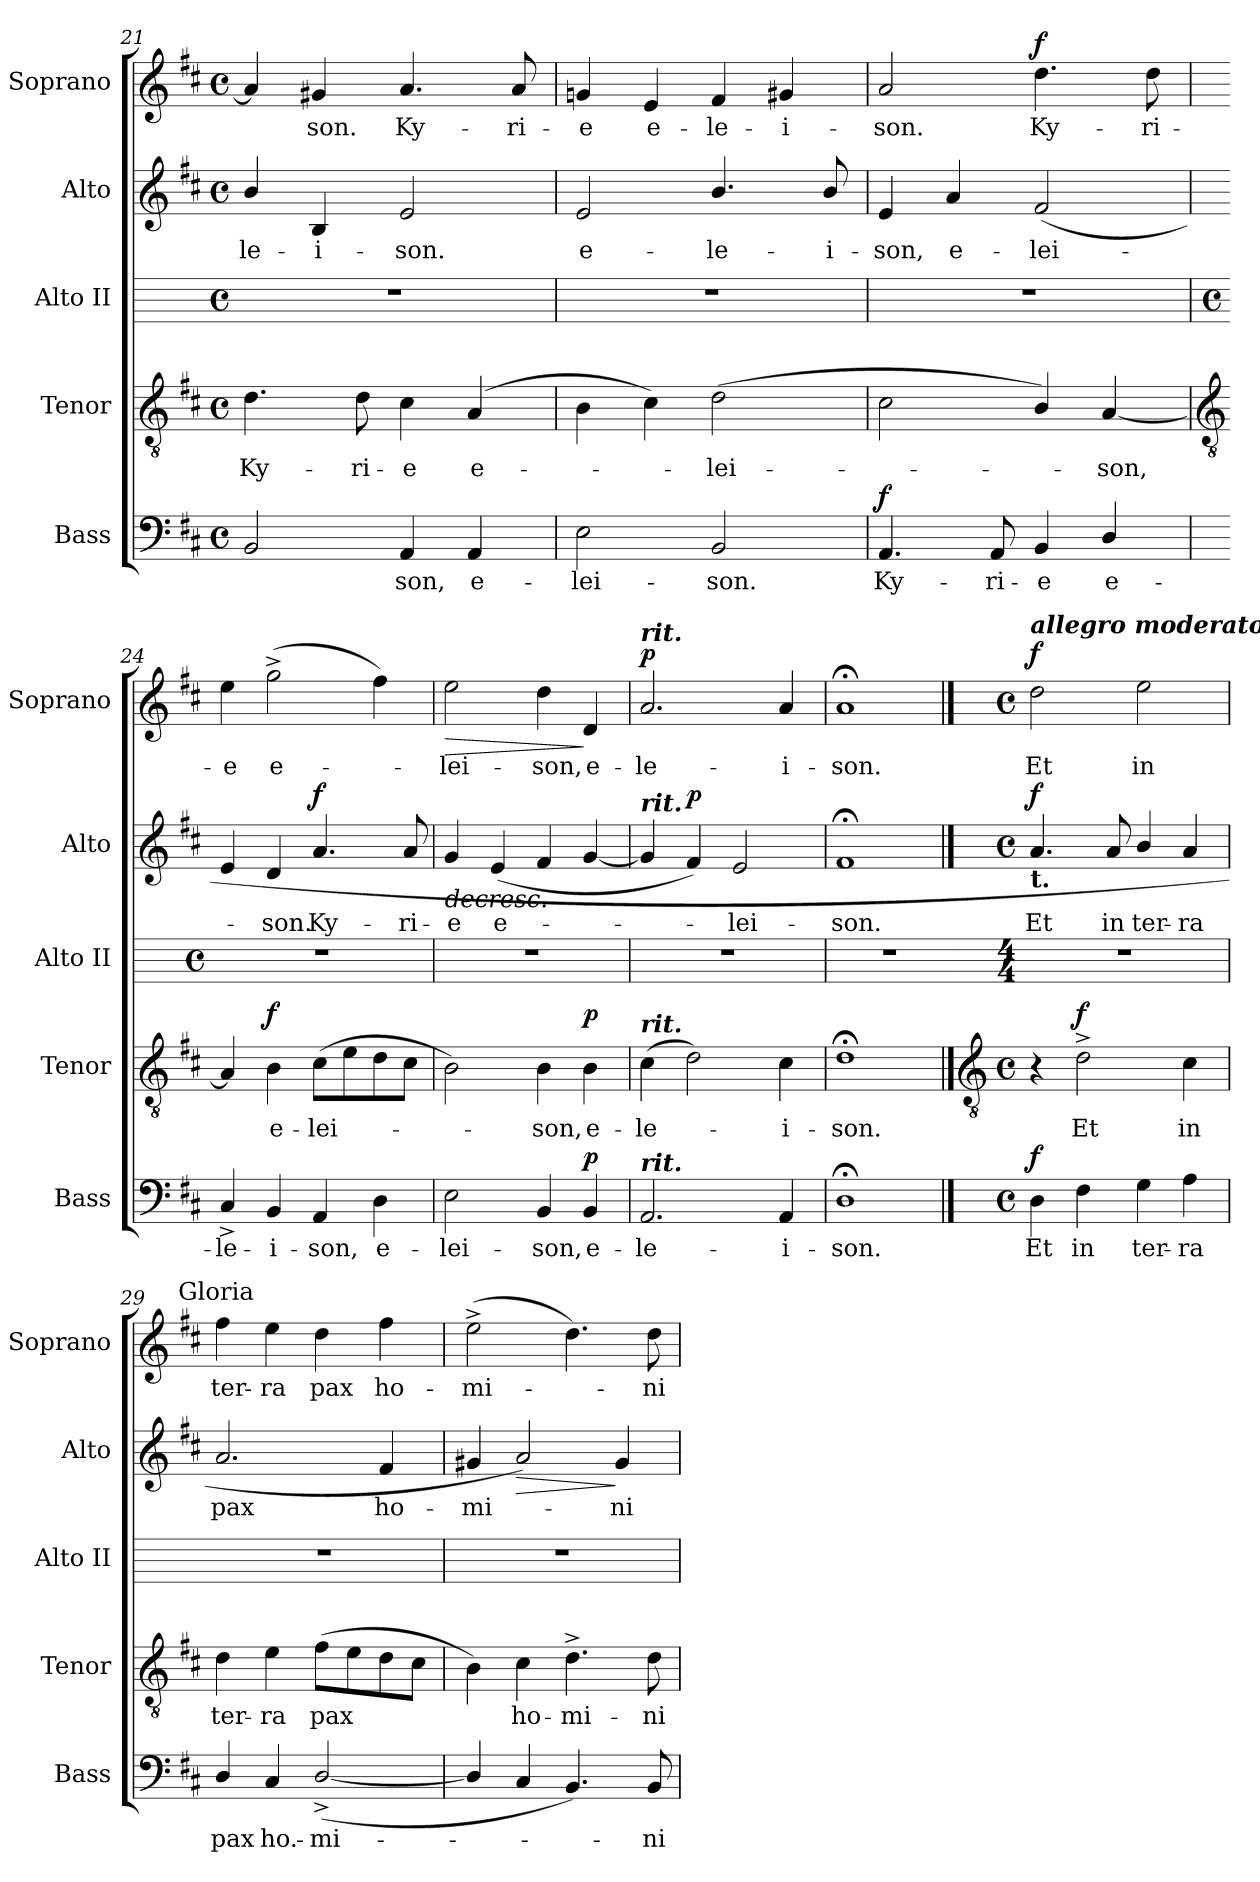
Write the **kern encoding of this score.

**kern	**text	**dynam	**kern	**text	**dynam	**kern	**kern	**text	**dynam	**kern	**text	**dynam
*part5	*part5	*part5	*part4	*part4	*part4	*part3	*part2	*part2	*part2	*part1	*part1	*part1
*staff5	*staff5	*staff5	*staff4	*staff4	*staff4	*staff3	*staff2	*staff2	*staff2	*staff1	*staff1	*staff1
*I"Bass	*	*	*I"Tenor	*	*	*I"Alto II	*I"Alto	*	*	*I"Soprano	*	*
*I'Bass	*	*	*I'Tenor	*	*	*I'Alto II	*I'Alto	*	*	*I'Soprano	*	*
*clefF4	*	*	*clefGv2	*	*	*	*clefG2	*	*	*clefG2	*	*
*k[f#c#]	*	*	*k[f#c#]	*	*	*	*k[f#c#]	*	*	*k[f#c#]	*	*
*D:	*	*	*D:	*	*	*	*D:	*	*	*D:	*	*
*M4/4	*	*	*M4/4	*	*	*M4/4	*M4/4	*	*	*M4/4	*	*
*met(c)	*	*	*met(c)	*	*	*met(c)	*met(c)	*	*	*met(c)	*	*
=21	=21	=21	=21	=21	=21	=21	=21	=21	=21	=21	=21	=21
!	!	!	!	!LO:LY:b	!	!	!	!LO:LY:b	!	!	!	!
2BB	.	.	4.d	Ky-	.	1r	4b/	-le-	.	4a]	.	.
!	!	!	!	!	!	!	!	!LO:LY:b	!	!	!LO:LY:b	!
.	.	.	.	.	.	.	4B	-i-	.	4g#X	son.	.
!	!	!	!	!LO:LY:b	!	!	!	!	!	!	!	!
.	.	.	8d	-ri-	.	.	.	.	.	.	.	.
!	!LO:LY:b	!	!	!LO:LY:b	!	!	!	!LO:LY:b	!	!	!LO:LY:b	!
4AA	son,	.	4c#	-e	.	.	2e	-son.	.	4.a	Ky-	.
!	!LO:LY:b	!	!	!LO:LY:b	!	!	!	!	!	!	!	!
4AA	e-	.	(>4A	e-	.	.	.	.	.	.	.	.
!	!	!	!	!	!	!	!	!	!	!	!LO:LY:b	!
.	.	.	.	.	.	.	.	.	.	8a	-ri-	.
=22	=22	=22	=22	=22	=22	=22	=22	=22	=22	=22	=22	=22
!	!LO:LY:b	!	!	!	!	!	!	!LO:LY:b	!	!	!LO:LY:b	!
2E	-lei-	.	4B	.	.	1r	2e	e-	.	4gn	-e	.
!	!	!	!	!	!	!	!	!	!	!	!LO:LY:b	!
.	.	.	4c#)	.	.	.	.	.	.	4e	e-	.
!	!LO:LY:b	!	!	!LO:LY:b	!	!	!	!LO:LY:b	!	!	!LO:LY:b	!
2BB	-son.	.	(>2d	lei-	.	.	4.b/	-le-	.	4f#	-le-	.
!	!	!	!	!	!	!	!	!	!	!	!LO:LY:b	!
.	.	.	.	.	.	.	.	.	.	4g#X	-i-	.
!	!	!	!	!	!	!	!	!LO:LY:b	!	!	!	!
.	.	.	.	.	.	.	8b/	-i-	.	.	.	.
=23	=23	=23	=23	=23	=23	=23	=23	=23	=23	=23	=23	=23
!	!LO:LY:b	!LO:DY:b	!	!	!	!	!	!LO:LY:b	!	!	!LO:LY:b	!
4.AA	Ky-	f	2c#	.	.	1r	4e	-son,	.	2a	-son.	.
!	!	!	!	!	!	!	!	!LO:LY:b	!	!	!	!
.	.	.	.	.	.	.	4a	e-	.	.	.	.
!	!LO:LY:b	!	!	!	!	!	!	!	!	!	!	!
8AA	-ri-	.	.	.	.	.	.	.	.	.	.	.
!	!LO:LY:b	!	!	!	!	!	!	!LO:LY:b	!	!	!LO:LY:b	!LO:DY:b
4BB	-e	.	4B/)	.	.	.	(<2f#	-lei-	.	4.dd	Ky-	f
!	!LO:LY:b	!	!	!LO:LY:b	!	!	!	!	!	!	!	!
4D/	e-	.	[4A	son,	.	.	.	.	.	.	.	.
!	!	!	!	!	!	!	!	!	!	!	!LO:LY:b	!
.	.	.	.	.	.	.	.	.	.	8dd	-ri-	.
!!LO:LB:g=z
=24	=24	=24	=24	=24	=24	=24	=24	=24	=24	=24	=24	=24
*	*	*	*clefGv2	*	*	*	*	*	*	*	*	*
*	*	*	*	*	*	*M4/4	*	*	*	*	*	*
*	*	*	*	*	*	*met(c)	*	*	*	*	*	*
!	!LO:LY:b	!	!	!	!	!	!	!	!	!	!LO:LY:b	!
4C#^	-le-	.	4A]	.	.	1r	4e	.	.	4ee	-e	.
!	!LO:LY:b	!	!	!LO:LY:b	!LO:DY:b	!	!	!LO:LY:b	!	!	!LO:LY:b	!
4BB	-i-	.	4B	e-	f	.	4d	son.	.	(>2gg^	e-	.
!	!LO:LY:b	!	!	!LO:LY:b	!	!	!	!LO:LY:b	!LO:DY:b	!	!	!
4AA	-son,	.	(>8c#L	-lei-	.	.	4.a	Ky-	f	.	.	.
.	.	.	8e	.	.	.	.	.	.	.	.	.
!	!LO:LY:b	!	!	!	!	!	!	!	!	!	!	!
4D	e-	.	8d	.	.	.	.	.	.	4ff#)	.	.
!	!	!	!	!	!	!	!	!LO:LY:b	!	!	!	!
.	.	.	8c#J	.	.	.	8a	-ri-	.	.	.	.
=25	=25	=25	=25	=25	=25	=25	=25	=25	=25	=25	=25	=25
!	!LO:LY:b	!	!	!	!	!	!	!LO:LY:b	!LO:HP:b	!	!LO:LY:b	!LO:HP:b
2E	-lei-	.	2B)	.	.	1r	4g	-e	>	2ee	lei-	>
!	!	!	!	!	!	!	!	!LO:LY:b	!	!	!	!
.	.	.	.	.	.	.	(<4e	e-	.	.	.	.
!	!LO:LY:b	!	!	!LO:LY:b	!	!	!	!	!	!	!LO:LY:b	!
4BB	-son,	.	4B	son,	.	.	4f#	.	.	4dd	-son,	.
!	!LO:LY:b	!LO:DY:b	!	!LO:LY:b	!LO:DY:b	!	!	!	!	!	!LO:LY:b	!
4BB	e-	p	4B	e-	p	.	[4g	.	.	4d	e-	]
=26	=26	=26	=26	=26	=26	=26	=26	=26	=26	=26	=26	=26
!	!	!	!	!	!	!	!	!	!	!LO:TX:a:Bi:t=rit.	!	!
!	!	!	!	!	!	!	!LO:TX:a:Bi:t=rit.	!	!	!	!	!
!	!	!	!LO:TX:a:Bi:t=rit.	!	!	!	!	!	!	!	!	!
!LO:TX:a:Bi:t=rit.	!	!	!	!	!	!	!	!	!	!	!	!
!	!LO:LY:b	!	!	!LO:LY:b	!	!	!	!	!	!	!LO:LY:b	!LO:DY:b
2.AA	-le-	.	(>4c#	-le-	.	1r	4g]	.	.	2.a	le-	p
!	!	!	!	!	!	!	!	!	!LO:DY:b	!	!	!
.	.	.	2d)	.	.	.	4f#)	.	p	.	.	.
!	!	!	!	!	!	!	!	!LO:LY:b	!	!	!	!
.	.	.	.	.	.	.	2e	lei-	.	.	.	.
!	!LO:LY:b	!	!	!LO:LY:b	!	!	!	!	!	!	!LO:LY:b	!
4AA	-i-	.	4c#	i-	.	.	.	.	.	4a	-i-	.
=27	=27	=27	=27	=27	=27	=27	=27	=27	=27	=27	=27	=27
!	!LO:LY:b	!	!	!LO:LY:b	!	!	!	!LO:LY:b	!	!	!LO:LY:b	!
1D;<	-son.	.	1d;<	-son.	.	1r	1f#;<	-son.	.	1a;<	-son.	.
!!LO:LB:g=z
==28	==28	==28	==28	==28	==28	=28	==28	==28	==28	==28	==28	==28
*	*	*	*clefGv2	*	*	*	*	*	*	*	*	*
*M4/4	*	*	*M4/4	*	*	*M4/4	*M4/4	*	*	*M4/4	*	*
*met(c)	*	*	*met(c)	*	*	*	*met(c)	*	*	*met(c)	*	*
*	*	*	*	*	*	*	*	*	*	*MM84	*	*
!	!	!	!	!	!	!	!	!	!	!LO:TX:a:Bi:t=allegro moderato	!	!
!	!	!	!	!	!	!	!LO:TX:b:B:t=t.	!	!	!	!	!
!	!LO:LY:b	!LO:DY:b	!	!	!	!	!	!LO:LY:b	!LO:DY:b	!	!LO:LY:b	!LO:DY:b
4D	Et	f	4r	.	.	1r	4.a	Et	f	2dd	Et	f
!	!LO:LY:b	!	!	!LO:LY:b	!LO:DY:b	!	!	!	!	!	!	!
4F#	in	.	2d^	Et	f	.	.	.	.	.	.	.
!	!	!	!	!	!	!	!	!LO:LY:b	!	!	!	!
.	.	.	.	.	.	.	8a	in	.	.	.	.
!	!LO:LY:b	!	!	!	!	!	!	!LO:LY:b	!	!	!LO:LY:b	!
4G	ter-	.	.	.	.	.	4b/	ter-	.	2ee	in	.
!	!LO:LY:b	!	!	!LO:LY:b	!	!	!	!LO:LY:b	!	!	!	!
4A	-ra	.	4c#	in	.	.	4a	-ra	.	.	.	.
=29	=29	=29	=29	=29	=29	=29	=29	=29	=29	=29	=29	=29
!	!	!	!	!	!	!	!	!	!	!LO:TX:a:cj:t=Gloria	!	!
!	!LO:LY:b	!	!	!LO:LY:b	!	!	!	!LO:LY:b	!	!	!LO:LY:b	!
4D/	pax	.	4d	ter-	.	1r	2.a	pax	.	4ff#	ter-	.
!	!LO:LY:b	!	!	!LO:LY:b	!	!	!	!	!	!	!LO:LY:b	!
4C#	ho.-	.	4e	-ra	.	.	.	.	.	4ee	-ra	.
!	!LO:LY:b	!	!	!LO:LY:b	!	!	!	!	!	!	!LO:LY:b	!
(<[2D^/	-mi-	.	(>8f#L	pax	.	.	.	.	.	4dd	pax	.
.	.	.	8e	.	.	.	.	.	.	.	.	.
!	!	!	!	!	!	!	!	!LO:LY:b	!	!	!LO:LY:b	!
.	.	.	8d	.	.	.	4f#	ho-	.	4ff#	ho-	.
.	.	.	8c#J	.	.	.	.	.	.	.	.	.
=30	=30	=30	=30	=30	=30	=30	=30	=30	=30	=30	=30	=30
!	!	!	!	!	!	!	!	!LO:LY:b	!	!	!LO:LY:b	!
4D/]	.	.	4B)	.	.	1r	4g#X	-mi-	.	(>2ee^	-mi-	.
!	!	!	!	!LO:LY:b	!	!	!	!	!LO:HP:b	!	!	!
4C#	.	.	4c#	ho-	.	.	2a)	.	>	.	.	.
!	!	!	!	!LO:LY:b	!	!	!	!	!	!	!	!
4.BB)	.	.	4.d^	-mi-	.	.	.	.	.	4.dd)	.	.
!	!	!	!	!	!	!	!	!LO:LY:b	!	!	!	!
.	.	.	.	.	.	.	4g#	ni-	]	.	.	.
!	!LO:LY:b	!	!	!LO:LY:b	!	!	!	!	!	!	!LO:LY:b	!
8BB	ni-	.	8d	-ni-	.	.	.	.	.	8dd	ni-	.
.	.	.	.	.	.	.	.	.	]	.	.	.
=	=	=	=	=	=	=	=	=	=	=	=	=
*-	*-	*-	*-	*-	*-	*-	*-	*-	*-	*-	*-	*-
